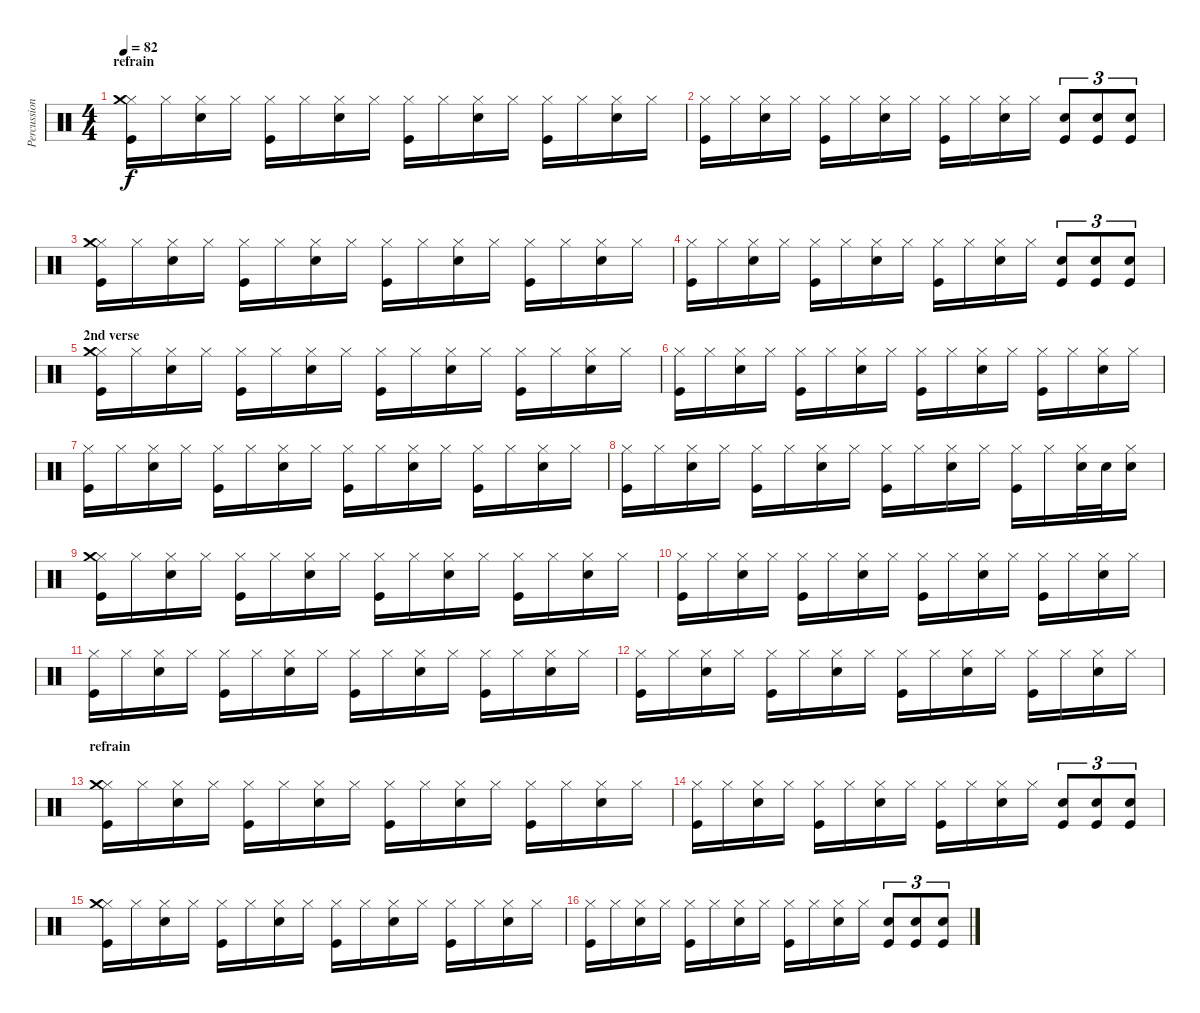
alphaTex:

\track ("Percussions" "Percussion") {instrument percussion}
\staff {score}
\articulation defaults
\ts (4 4)
\section ("" "refrain")
\tempo 82
\clef neutral
\ks c
("Hi-Hat (closed)" "Crash medium (hit)" "Kick (hit)").16{dy f} "Hi-Hat (closed)".16 ("Hi-Hat (closed)" "Snare (hit) 2").16 "Hi-Hat (closed)".16 ("Hi-Hat (closed)" "Kick (hit)").16 "Hi-Hat (closed)".16 ("Hi-Hat (closed)" "Snare (hit) 2").16 "Hi-Hat (closed)".16 ("Hi-Hat (closed)" "Kick (hit)").16 "Hi-Hat (closed)".16 ("Hi-Hat (closed)" "Snare (hit) 2").16 "Hi-Hat (closed)".16 ("Hi-Hat (closed)" "Kick (hit)").16 "Hi-Hat (closed)".16 ("Hi-Hat (closed)" "Snare (hit) 2").16 "Hi-Hat (closed)".16 |
("Hi-Hat (closed)" "Kick (hit)").16 "Hi-Hat (closed)".16 ("Hi-Hat (closed)" "Snare (hit) 2").16 "Hi-Hat (closed)".16 ("Hi-Hat (closed)" "Kick (hit)").16 "Hi-Hat (closed)".16 ("Hi-Hat (closed)" "Snare (hit) 2").16 "Hi-Hat (closed)".16 ("Hi-Hat (closed)" "Kick (hit)").16 "Hi-Hat (closed)".16 ("Hi-Hat (closed)" "Snare (hit) 2").16 "Hi-Hat (closed)".16 ("Snare (hit) 2" "Kick (hit)").8{tu (3 2)} ("Snare (hit) 2" "Kick (hit)").8{tu (3 2)} ("Snare (hit) 2" "Kick (hit)").8{tu (3 2)} |
("Hi-Hat (closed)" "Crash medium (hit)" "Kick (hit)").16 "Hi-Hat (closed)".16 ("Hi-Hat (closed)" "Snare (hit) 2").16 "Hi-Hat (closed)".16 ("Hi-Hat (closed)" "Kick (hit)").16 "Hi-Hat (closed)".16 ("Hi-Hat (closed)" "Snare (hit) 2").16 "Hi-Hat (closed)".16 ("Hi-Hat (closed)" "Kick (hit)").16 "Hi-Hat (closed)".16 ("Hi-Hat (closed)" "Snare (hit) 2").16 "Hi-Hat (closed)".16 ("Hi-Hat (closed)" "Kick (hit)").16 "Hi-Hat (closed)".16 ("Hi-Hat (closed)" "Snare (hit) 2").16 "Hi-Hat (closed)".16 |
("Hi-Hat (closed)" "Kick (hit)").16 "Hi-Hat (closed)".16 ("Hi-Hat (closed)" "Snare (hit) 2").16 "Hi-Hat (closed)".16 ("Hi-Hat (closed)" "Kick (hit)").16 "Hi-Hat (closed)".16 ("Hi-Hat (closed)" "Snare (hit) 2").16 "Hi-Hat (closed)".16 ("Hi-Hat (closed)" "Kick (hit)").16 "Hi-Hat (closed)".16 ("Hi-Hat (closed)" "Snare (hit) 2").16 "Hi-Hat (closed)".16 ("Snare (hit) 2" "Kick (hit)").8{tu (3 2)} ("Snare (hit) 2" "Kick (hit)").8{tu (3 2)} ("Snare (hit) 2" "Kick (hit)").8{tu (3 2)} |
\section ("" "2nd verse")
("Hi-Hat (closed)" "Crash medium (hit)" "Kick (hit)").16 "Hi-Hat (closed)".16 ("Hi-Hat (closed)" "Snare (hit) 2").16 "Hi-Hat (closed)".16 ("Hi-Hat (closed)" "Kick (hit)").16 "Hi-Hat (closed)".16 ("Hi-Hat (closed)" "Snare (hit) 2").16 "Hi-Hat (closed)".16 ("Hi-Hat (closed)" "Kick (hit)").16 "Hi-Hat (closed)".16 ("Hi-Hat (closed)" "Snare (hit) 2").16 "Hi-Hat (closed)".16 ("Hi-Hat (closed)" "Kick (hit)").16 "Hi-Hat (closed)".16 ("Hi-Hat (closed)" "Snare (hit) 2").16 "Hi-Hat (closed)".16 |
("Hi-Hat (closed)" "Kick (hit)").16 "Hi-Hat (closed)".16 ("Hi-Hat (closed)" "Snare (hit) 2").16 "Hi-Hat (closed)".16 ("Hi-Hat (closed)" "Kick (hit)").16 "Hi-Hat (closed)".16 ("Hi-Hat (closed)" "Snare (hit) 2").16 "Hi-Hat (closed)".16 ("Hi-Hat (closed)" "Kick (hit)").16 "Hi-Hat (closed)".16 ("Hi-Hat (closed)" "Snare (hit) 2").16 "Hi-Hat (closed)".16 ("Hi-Hat (closed)" "Kick (hit)").16 "Hi-Hat (closed)".16 ("Hi-Hat (closed)" "Snare (hit) 2").16 "Hi-Hat (closed)".16 |
("Hi-Hat (closed)" "Kick (hit)").16 "Hi-Hat (closed)".16 ("Hi-Hat (closed)" "Snare (hit) 2").16 "Hi-Hat (closed)".16 ("Hi-Hat (closed)" "Kick (hit)").16 "Hi-Hat (closed)".16 ("Hi-Hat (closed)" "Snare (hit) 2").16 "Hi-Hat (closed)".16 ("Hi-Hat (closed)" "Kick (hit)").16 "Hi-Hat (closed)".16 ("Hi-Hat (closed)" "Snare (hit) 2").16 "Hi-Hat (closed)".16 ("Hi-Hat (closed)" "Kick (hit)").16 "Hi-Hat (closed)".16 ("Hi-Hat (closed)" "Snare (hit) 2").16 "Hi-Hat (closed)".16 |
("Hi-Hat (closed)" "Kick (hit)").16 "Hi-Hat (closed)".16 ("Hi-Hat (closed)" "Snare (hit) 2").16 "Hi-Hat (closed)".16 ("Hi-Hat (closed)" "Kick (hit)").16 "Hi-Hat (closed)".16 ("Hi-Hat (closed)" "Snare (hit) 2").16 "Hi-Hat (closed)".16 ("Hi-Hat (closed)" "Kick (hit)").16 "Hi-Hat (closed)".16 ("Hi-Hat (closed)" "Snare (hit) 2").16 "Hi-Hat (closed)".16 ("Hi-Hat (closed)" "Kick (hit)").16 "Hi-Hat (closed)".16 ("Hi-Hat (closed)" "Snare (hit) 2").32 "Snare (hit) 2".32 ("Hi-Hat (closed)" "Snare (hit) 2").16 |
("Hi-Hat (closed)" "Crash medium (hit)" "Kick (hit)").16 "Hi-Hat (closed)".16 ("Hi-Hat (closed)" "Snare (hit) 2").16 "Hi-Hat (closed)".16 ("Hi-Hat (closed)" "Kick (hit)").16 "Hi-Hat (closed)".16 ("Hi-Hat (closed)" "Snare (hit) 2").16 "Hi-Hat (closed)".16 ("Hi-Hat (closed)" "Kick (hit)").16 "Hi-Hat (closed)".16 ("Hi-Hat (closed)" "Snare (hit) 2").16 "Hi-Hat (closed)".16 ("Hi-Hat (closed)" "Kick (hit)").16 "Hi-Hat (closed)".16 ("Hi-Hat (closed)" "Snare (hit) 2").16 "Hi-Hat (closed)".16 |
("Hi-Hat (closed)" "Kick (hit)").16 "Hi-Hat (closed)".16 ("Hi-Hat (closed)" "Snare (hit) 2").16 "Hi-Hat (closed)".16 ("Hi-Hat (closed)" "Kick (hit)").16 "Hi-Hat (closed)".16 ("Hi-Hat (closed)" "Snare (hit) 2").16 "Hi-Hat (closed)".16 ("Hi-Hat (closed)" "Kick (hit)").16 "Hi-Hat (closed)".16 ("Hi-Hat (closed)" "Snare (hit) 2").16 "Hi-Hat (closed)".16 ("Hi-Hat (closed)" "Kick (hit)").16 "Hi-Hat (closed)".16 ("Hi-Hat (closed)" "Snare (hit) 2").16 "Hi-Hat (closed)".16 |
("Hi-Hat (closed)" "Kick (hit)").16 "Hi-Hat (closed)".16 ("Hi-Hat (closed)" "Snare (hit) 2").16 "Hi-Hat (closed)".16 ("Hi-Hat (closed)" "Kick (hit)").16 "Hi-Hat (closed)".16 ("Hi-Hat (closed)" "Snare (hit) 2").16 "Hi-Hat (closed)".16 ("Hi-Hat (closed)" "Kick (hit)").16 "Hi-Hat (closed)".16 ("Hi-Hat (closed)" "Snare (hit) 2").16 "Hi-Hat (closed)".16 ("Hi-Hat (closed)" "Kick (hit)").16 "Hi-Hat (closed)".16 ("Hi-Hat (closed)" "Snare (hit) 2").16 "Hi-Hat (closed)".16 |
("Hi-Hat (closed)" "Kick (hit)").16 "Hi-Hat (closed)".16 ("Hi-Hat (closed)" "Snare (hit) 2").16 "Hi-Hat (closed)".16 ("Hi-Hat (closed)" "Kick (hit)").16 "Hi-Hat (closed)".16 ("Hi-Hat (closed)" "Snare (hit) 2").16 "Hi-Hat (closed)".16 ("Hi-Hat (closed)" "Kick (hit)").16 "Hi-Hat (closed)".16 ("Hi-Hat (closed)" "Snare (hit) 2").16 "Hi-Hat (closed)".16 ("Hi-Hat (closed)" "Kick (hit)").16 "Hi-Hat (closed)".16 ("Hi-Hat (closed)" "Snare (hit) 2").16 "Hi-Hat (closed)".16 |
\section ("" "refrain")
("Hi-Hat (closed)" "Crash medium (hit)" "Kick (hit)").16 "Hi-Hat (closed)".16 ("Hi-Hat (closed)" "Snare (hit) 2").16 "Hi-Hat (closed)".16 ("Hi-Hat (closed)" "Kick (hit)").16 "Hi-Hat (closed)".16 ("Hi-Hat (closed)" "Snare (hit) 2").16 "Hi-Hat (closed)".16 ("Hi-Hat (closed)" "Kick (hit)").16 "Hi-Hat (closed)".16 ("Hi-Hat (closed)" "Snare (hit) 2").16 "Hi-Hat (closed)".16 ("Hi-Hat (closed)" "Kick (hit)").16 "Hi-Hat (closed)".16 ("Hi-Hat (closed)" "Snare (hit) 2").16 "Hi-Hat (closed)".16 |
("Hi-Hat (closed)" "Kick (hit)").16 "Hi-Hat (closed)".16 ("Hi-Hat (closed)" "Snare (hit) 2").16 "Hi-Hat (closed)".16 ("Hi-Hat (closed)" "Kick (hit)").16 "Hi-Hat (closed)".16 ("Hi-Hat (closed)" "Snare (hit) 2").16 "Hi-Hat (closed)".16 ("Hi-Hat (closed)" "Kick (hit)").16 "Hi-Hat (closed)".16 ("Hi-Hat (closed)" "Snare (hit) 2").16 "Hi-Hat (closed)".16 ("Snare (hit) 2" "Kick (hit)").8{tu (3 2)} ("Snare (hit) 2" "Kick (hit)").8{tu (3 2)} ("Snare (hit) 2" "Kick (hit)").8{tu (3 2)} |
("Hi-Hat (closed)" "Crash medium (hit)" "Kick (hit)").16 "Hi-Hat (closed)".16 ("Hi-Hat (closed)" "Snare (hit) 2").16 "Hi-Hat (closed)".16 ("Hi-Hat (closed)" "Kick (hit)").16 "Hi-Hat (closed)".16 ("Hi-Hat (closed)" "Snare (hit) 2").16 "Hi-Hat (closed)".16 ("Hi-Hat (closed)" "Kick (hit)").16 "Hi-Hat (closed)".16 ("Hi-Hat (closed)" "Snare (hit) 2").16 "Hi-Hat (closed)".16 ("Hi-Hat (closed)" "Kick (hit)").16 "Hi-Hat (closed)".16 ("Hi-Hat (closed)" "Snare (hit) 2").16 "Hi-Hat (closed)".16 |
("Hi-Hat (closed)" "Kick (hit)").16 "Hi-Hat (closed)".16 ("Hi-Hat (closed)" "Snare (hit) 2").16 "Hi-Hat (closed)".16 ("Hi-Hat (closed)" "Kick (hit)").16 "Hi-Hat (closed)".16 ("Hi-Hat (closed)" "Snare (hit) 2").16 "Hi-Hat (closed)".16 ("Hi-Hat (closed)" "Kick (hit)").16 "Hi-Hat (closed)".16 ("Hi-Hat (closed)" "Snare (hit) 2").16 "Hi-Hat (closed)".16 ("Snare (hit) 2" "Kick (hit)").8{tu (3 2)} ("Snare (hit) 2" "Kick (hit)").8{tu (3 2)} ("Snare (hit) 2" "Kick (hit)").8{tu (3 2)}
